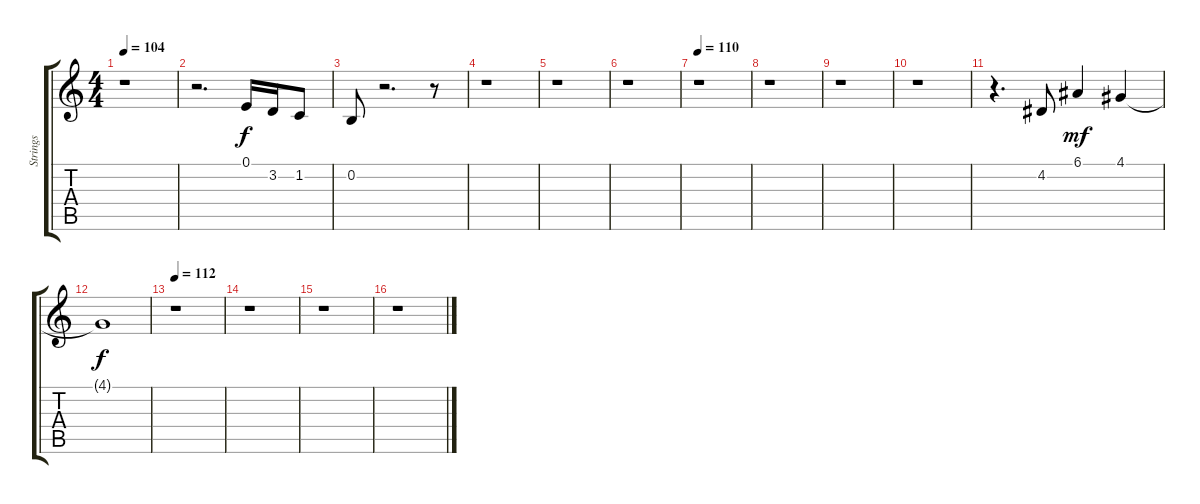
\track ("Strings" "Strings") {instrument stringensemble1}
\staff {score tabs}
\tuning (E4 B3 G3 D3 A2 E2) {hide}
\ts (4 4)
\tempo 104
\clef g2
\ks c
r.1{dy mp} |
r.2{d} 0.1.16{dy f} 3.2.16 1.2.8 |
0.2.8 r.2{d} r.8 |
r.1 |
r.1 |
r.1 |
\tempo 110
r.1 |
r.1 |
r.1 |
r.1 |
r.4{d} 4.2.8 6.1.4{dy mf} 4.1.4 |
4.1{t}.1{dy f} |
\tempo 112
r.1 |
r.1 |
r.1 |
r.1
